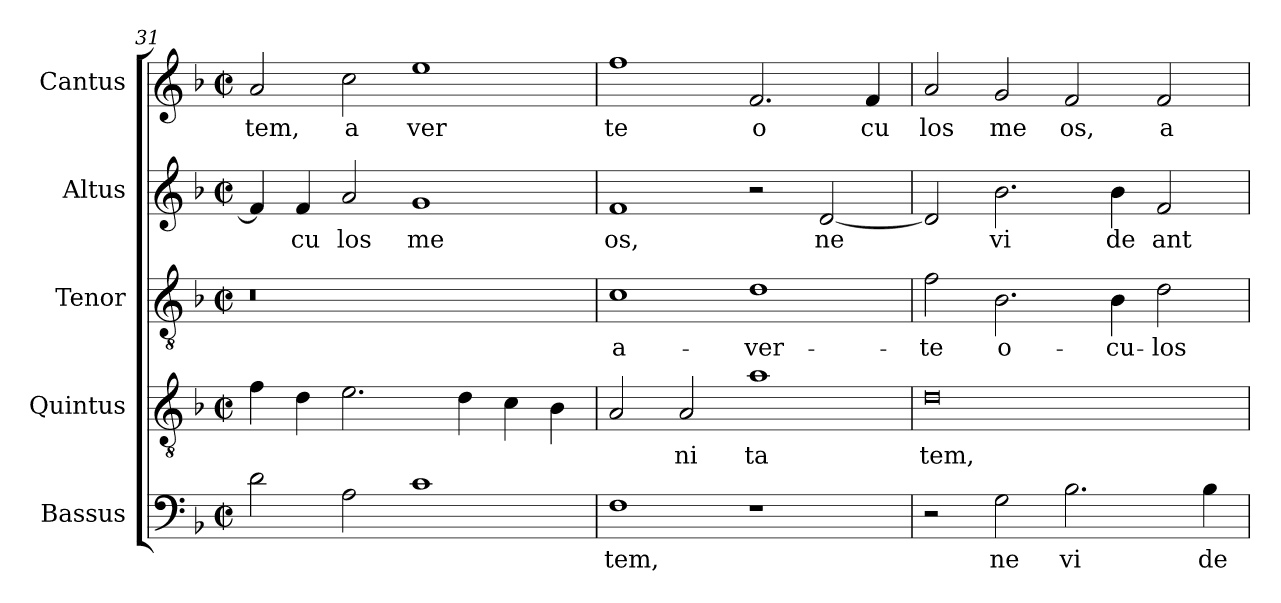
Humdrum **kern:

**kern	**text	**kern	**text	**kern	**text	**kern	**text	**kern	**text
*part5	*part5	*part4	*part4	*part3	*part3	*part2	*part2	*part1	*part1
*staff5	*staff5	*staff4	*staff4	*staff3	*staff3	*staff2	*staff2	*staff1	*staff1
*I"Bassus	*	*I"Quintus	*	*I"Tenor	*	*I"Altus	*	*I"Cantus	*
*clefF4	*	*clefGv2	*	*clefGv2	*	*clefG2	*	*clefG2	*
*k[b-]	*	*k[b-]	*	*k[b-]	*	*k[b-]	*	*k[b-]	*
*F:	*	*F:	*	*F:	*	*F:	*	*F:	*
*M2/2	*	*M2/2	*	*M2/2	*	*M2/2	*	*M2/2	*
*met(c|)	*	*met(c|)	*	*met(c|)	*	*met(c|)	*	*met(c|)	*
=31	=31	=31	=31	=31	=31	=31	=31	=31	=31
!	!LO:LY:b:cj	!	!LO:LY:b:cj	!	!	!	!LO:LY:b:cj	!	!LO:LY:b:cj
2d\	.	4f\	.	0r	.	4f/]	.	2a/	tem,
!	!	!	!LO:LY:b:cj	!	!	!	!LO:LY:b:cj	!	!
.	.	4d\	.	.	.	4f/	cu	.	.
!	!LO:LY:b:cj	!	!LO:LY:b:cj	!	!	!	!LO:LY:b:cj	!	!LO:LY:b:cj
2A\	.	2.e\	.	.	.	2a/	los	2cc\	a
!	!LO:LY:b:cj	!	!	!	!	!	!LO:LY:b:cj	!	!LO:LY:b:cj
1c	.	.	.	.	.	1g	me	1ee	ver
!	!	!	!LO:LY:b:cj	!	!	!	!	!	!
.	.	4d\	.	.	.	.	.	.	.
!	!	!	!LO:LY:b:cj	!	!	!	!	!	!
.	.	4c\	.	.	.	.	.	.	.
!	!	!	!LO:LY:b:cj	!	!	!	!	!	!
.	.	4B-\	.	.	.	.	.	.	.
=32	=32	=32	=32	=32	=32	=32	=32	=32	=32
!	!LO:LY:b:cj	!	!LO:LY:b:cj	!	!LO:LY:b:cj	!	!LO:LY:b:cj	!	!LO:LY:b:cj
1F	tem,	2A/	.	1c	a-	1f	os,	1ff	te
!	!	!	!LO:LY:b:cj	!	!	!	!	!	!
.	.	2A/	ni	.	.	.	.	.	.
!	!	!	!LO:LY:b:cj	!	!LO:LY:b:cj	!	!	!	!LO:LY:b:cj
1r	.	1a	ta	1d	-ver-	2r	.	2.f/	o
!	!	!	!	!	!	!	!LO:LY:b:cj	!	!
.	.	.	.	.	.	[<2d/	ne	.	.
!	!	!	!	!	!	!	!	!	!LO:LY:b:cj
.	.	.	.	.	.	.	.	4f/	cu
=33	=33	=33	=33	=33	=33	=33	=33	=33	=33
!	!	!	!LO:LY:b:cj	!	!LO:LY:b:cj	!	!LO:LY:b:cj	!	!LO:LY:b:cj
2r	.	0d	tem,	2f\	-te	2d/]	.	2a/	los
!	!LO:LY:b:cj	!	!	!	!LO:LY:b:cj	!	!LO:LY:b:cj	!	!LO:LY:b:cj
2G\	ne	.	.	2.B-\	o-	2.b-\	vi	2g/	me
!	!LO:LY:b:cj	!	!	!	!	!	!	!	!LO:LY:b:cj
2.B-\	vi	.	.	.	.	.	.	2f/	os,
!	!	!	!	!	!LO:LY:b:cj	!	!LO:LY:b:cj	!	!
.	.	.	.	4B-\	-cu-	4b-\	de	.	.
!	!	!	!	!	!LO:LY:b:cj	!	!LO:LY:b:cj	!	!LO:LY:b:cj
.	.	.	.	2d\	-los	2f/	ant	2f/	a
!	!LO:LY:b:cj	!	!	!	!	!	!	!	!
4B-\	de	.	.	.	.	.	.	.	.
=	=	=	=	=	=	=	=	=	=
*-	*-	*-	*-	*-	*-	*-	*-	*-	*-
